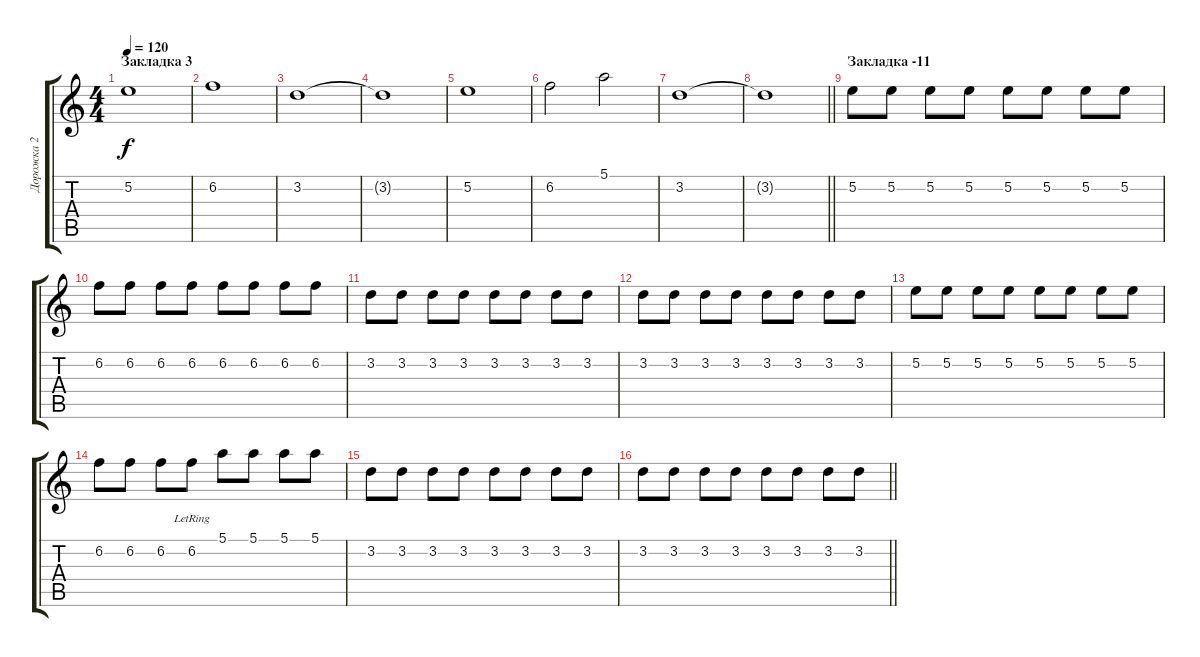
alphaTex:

\track ("Дорожка 2" "Дорожка 2") {instrument distortionguitar}
\staff {score tabs}
\tuning (E4 B3 G3 D3 A2 E2) {hide}
\ts (4 4)
\section ("" "Закладка 3")
\tempo 120
\clef g2
\ks c
5.2.1{dy f} |
6.2.1 |
3.2.1 |
3.2{t}.1 |
5.2.1 |
6.2.2 5.1.2 |
3.2.1 |
\barLineRight lightlight
3.2{t}.1 |
\section ("" "Закладка -11")
5.2.8 5.2.8 5.2.8 5.2.8 5.2.8 5.2.8 5.2.8 5.2.8 |
6.2.8 6.2.8 6.2.8 6.2.8 6.2.8 6.2.8 6.2.8 6.2.8 |
3.2.8 3.2.8 3.2.8 3.2.8 3.2.8 3.2.8 3.2.8 3.2.8 |
3.2.8 3.2.8 3.2.8 3.2.8 3.2.8 3.2.8 3.2.8 3.2.8 |
5.2.8 5.2.8 5.2.8 5.2.8 5.2.8 5.2.8 5.2.8 5.2.8 |
6.2.8 6.2.8 6.2.8 6.2{lr}.8 5.1.8 5.1.8 5.1.8 5.1.8 |
3.2.8 3.2.8 3.2.8 3.2.8 3.2.8 3.2.8 3.2.8 3.2.8 |
\barLineRight lightlight
3.2.8 3.2.8 3.2.8 3.2.8 3.2.8 3.2.8 3.2.8 3.2.8
